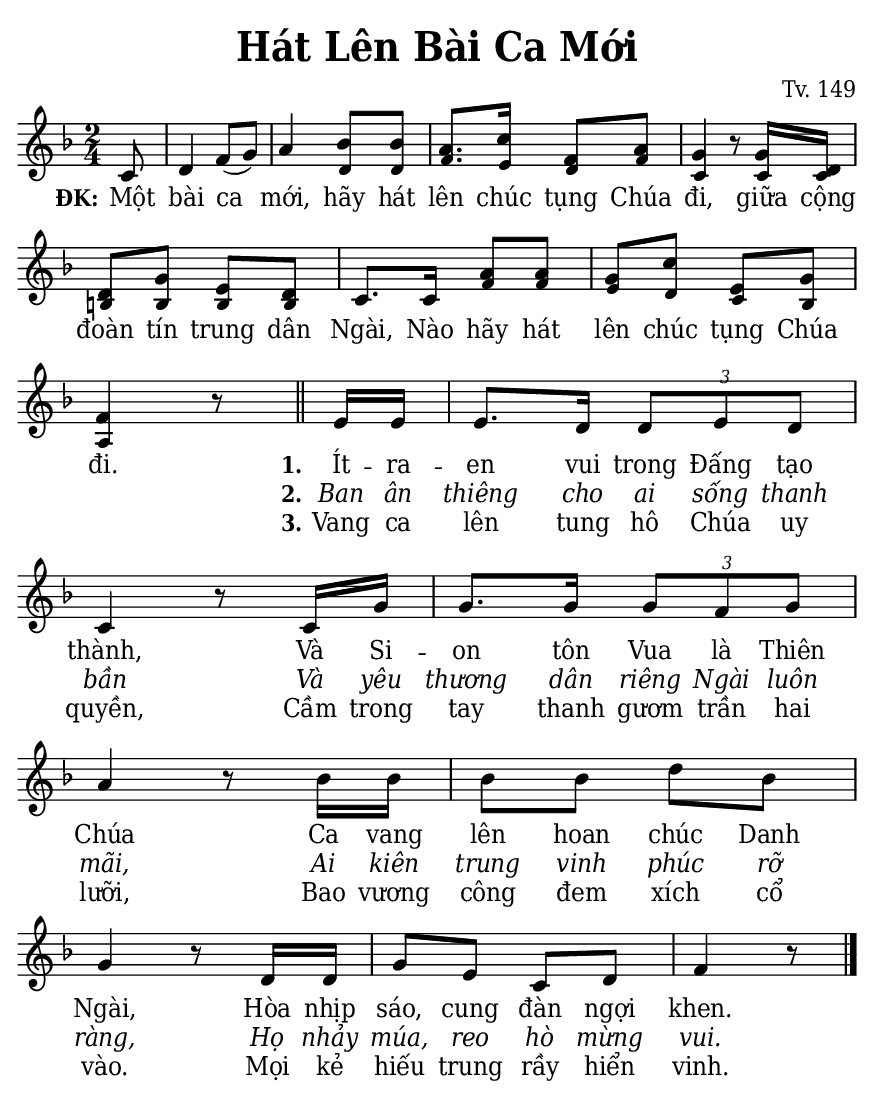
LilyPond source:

% Cài đặt chung\
\version "2.22.1"
\include "english.ly"

\header {
  title = \markup { \fontsize #1 "Hát Lên Bài Ca Mới" }
  composer = "Tv. 149"
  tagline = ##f
}

% Nhạc phiên khúc
nhacPhienKhucSop = \relative c' {
  \partial 8 c8 |
  d4 f8 (g) |
  a4 bf8 bf |
  a8. c16 f,8 a |
  g4 r8 g16 d |
  d8 g e d |
  c8. c16 a'8 a |
  g c e, g |
  f4 r8 \bar "||"
  
  e16 e |
  e8. d16 \tuplet 3/2 { d8 e d } |
  c4 r8 c16 g' |
  g8. g16 \tuplet 3/2 { g8 f g } |
  a4 r8 bf16 bf |
  bf8 bf d bf |
  g4 r8 d16 d |
  g8 e c d |
  f4 r8 \bar "|."
}

nhacPhienKhucAlto = \relative c' {
  c8 |
  d4 f8 (g) |
  a4 d,8 d |
  f8. e16 d8 f |
  c4 r8 c16 c |
  b!8 b b b |
  c8. c16 f8 f |
  e d c bf |
  a4 r8
}

% Lời phiên khúc
loiPhienKhucSop = \lyrics {
  \set stanza = "ĐK:"
  Một bài ca mới, hãy hát lên chúc tụng Chúa đi,
  giữa cộng đoàn tín trung dân Ngài,
  Nào hãy hát lên chúc tụng Chúa đi.
  <<
    {
      \set stanza = "1."
      Ít -- ra -- en vui trong Đấng tạo thành,
      Và Si -- on tôn Vua là Thiên Chúa
      Ca vang lên hoan chúc Danh Ngài,
      Hòa nhịp sáo, cung đàn ngợi khen.
    }
    \new Lyrics {
	    \set associatedVoice = "beSop"
	    \set stanza = "2."
      \override Lyrics.LyricText.font-shape = #'italic
	    Ban ân thiêng cho ai sống thanh bần
	    Và yêu thương dân riêng Ngài luôn mãi,
	    Ai kiên trung vinh phúc rỡ ràng,
	    Họ nhảy múa, reo hò mừng vui.
    }
    \new Lyrics {
	    \set associatedVoice = "beSop"
	    \set stanza = "3."
	    Vang ca lên tung hô Chúa uy quyền,
	    Cầm trong tay thanh gươm trần hai lưỡi,
	    Bao vương công đem xích cổ vào.
	    Mọi kẻ hiếu trung rầy hiển vinh.
    }
  >>
}

% Dàn trang
\paper {
  #(set-paper-size "a5")
  top-margin = 3\mm
  bottom-margin = 3\mm
  left-margin = 3\mm
  right-margin = 3\mm
  indent = #0
  #(define fonts
	 (make-pango-font-tree "Deja Vu Serif Condensed"
	 		       "Deja Vu Serif Condensed"
			       "Deja Vu Serif Condensed"
			       (/ 20 20)))
  print-page-number = ##f
  system-system-spacing = #'((basic-distance . 0.1) (padding . 2.5))
}

TongNhip = {
  \key f \major \time 2/4
  \set Timing.beamExceptions = #'()
  \set Timing.baseMoment = #(ly:make-moment 1/4)
}

% Đổi kích thước nốt cho bè phụ
notBePhu =
#(define-music-function (font-size music) (number? ly:music?)
   (for-some-music
     (lambda (m)
       (if (music-is-of-type? m 'rhythmic-event)
           (begin
             (set! (ly:music-property m 'tweaks)
                   (cons `(font-size . ,font-size)
                         (ly:music-property m 'tweaks)))
             #t)
           #f))
     music)
   music)

\score {
  \new ChoirStaff <<
    \new Staff \with {
        \consists "Merge_rests_engraver"
        printPartCombineTexts = ##f
      }
      <<
      \new Voice \TongNhip \partCombine 
        \nhacPhienKhucSop
        \notBePhu -1 { \nhacPhienKhucAlto }
      \new NullVoice = beSop \nhacPhienKhucSop
      \new Lyrics \lyricsto beSop \loiPhienKhucSop
      >>
  >>
  \layout {
    \override Lyrics.LyricSpace.minimum-distance = #1.2
    \override Score.BarNumber.break-visibility = ##(#f #f #f)
    \override Score.SpacingSpanner.uniform-stretching = ##t
  } 
}
